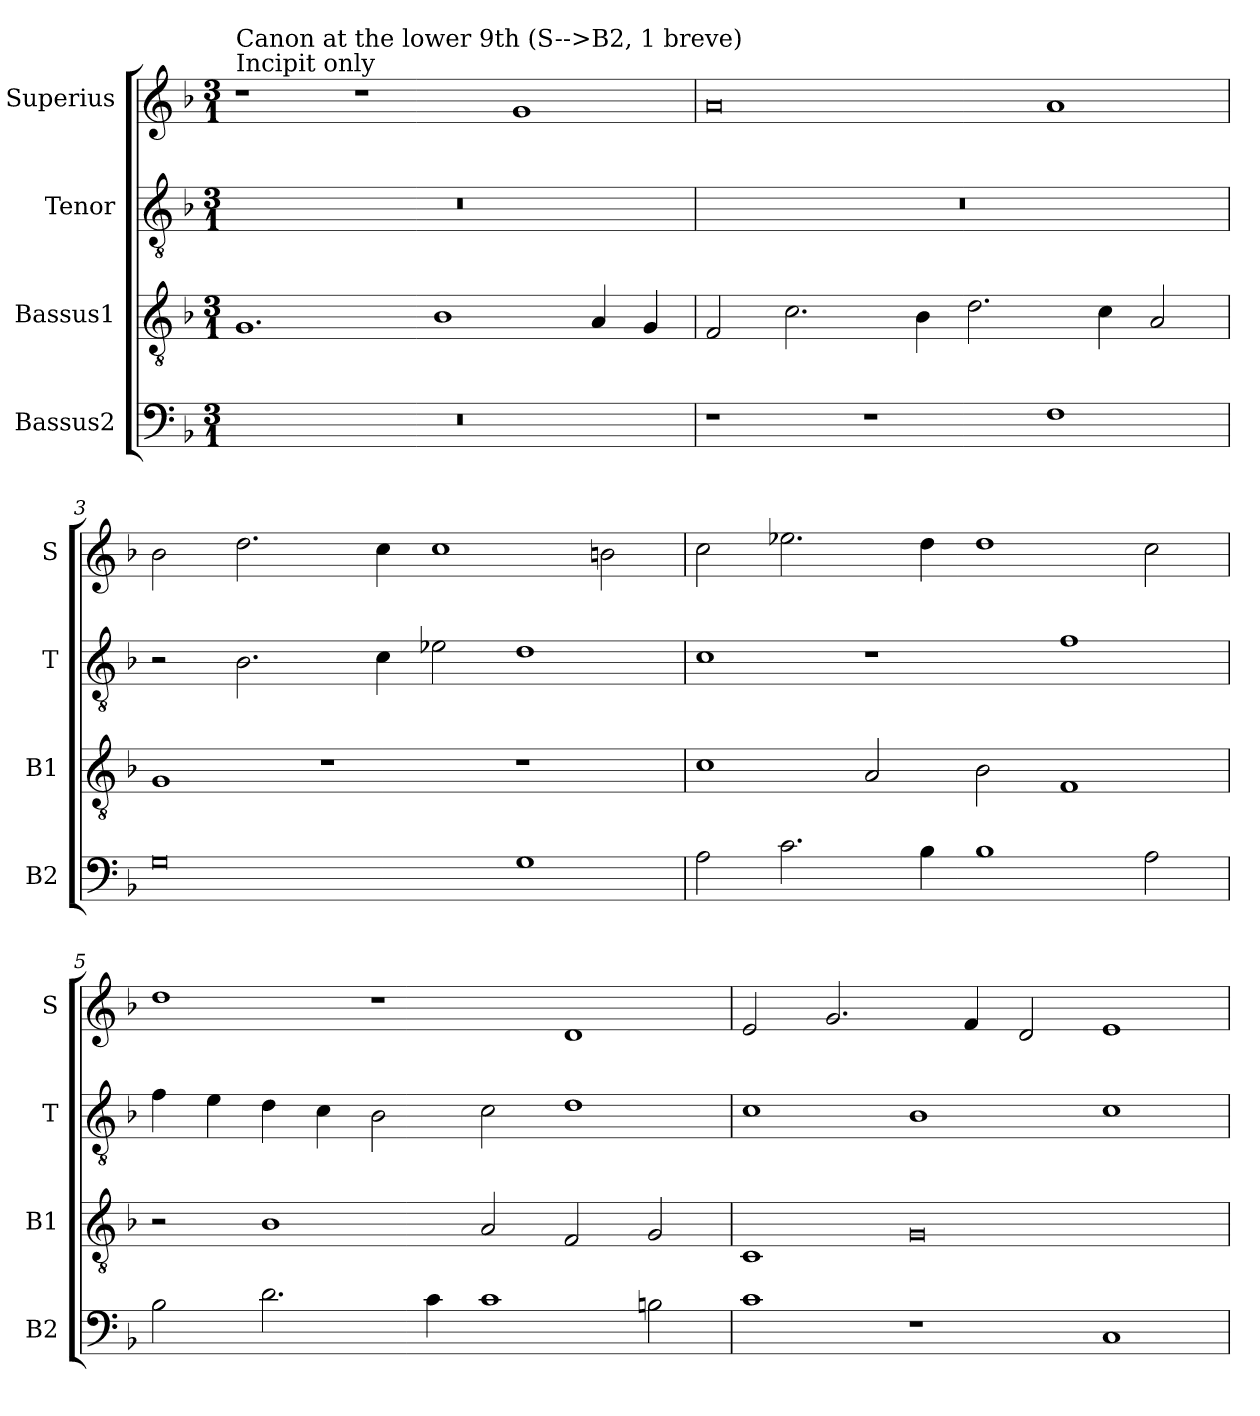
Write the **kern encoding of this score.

**kern	**kern	**kern	**kern
*part4	*part3	*part2	*part1
*staff4	*staff3	*staff2	*staff1
*I"Bassus2	*I"Bassus1	*I"Tenor	*I"Superius
*I'B2	*I'B1	*I'T	*I'S
*clefF4	*clefGv2	*clefGv2	*clefG2
*k[b-]	*k[b-]	*k[b-]	*k[b-]
*M3/1	*M3/1	*M3/1	*M3/1
=1	=1	=1	=1
!	!	!	!LO:TX:a:t=Incipit only
!	!	!	!LO:TX:a:t=Canon at the lower 9th (S-->B2, 1 breve)
0.r	1.G	0.r	1r
.	.	.	1r
.	1B-	.	.
.	.	.	1g
.	4A/	.	.
.	4G/	.	.
=2	=2	=2	=2
1r	2F/	0.r	0a
.	2.c\	.	.
1r	.	.	.
.	4B-\	.	.
.	2.d\	.	.
1F	.	.	1a
.	4c\	.	.
.	2A/	.	.
=3	=3	=3	=3
0G	1G	2r	2b-\
.	.	2.B-\	2.dd\
.	1r	.	.
.	.	4c\	4cc\
.	.	2e-X\	1cc
1G	1r	1d	.
.	.	.	2bn\
=4	=4	=4	=4
2A\	1c	1c	2cc\
2.c\	.	.	2.ee-X\
.	2A/	1r	.
4B-\	.	.	4dd\
1B-	2B-\	.	1dd
.	1F	1f	.
2A\	.	.	2cc\
=5	=5	=5	=5
2B-\	2r	4f\	1dd
.	.	4e\	.
2.d\	1B-	4d\	.
.	.	4c\	.
.	.	2B-\	1r
4c\	.	.	.
1c	2A/	2c\	.
.	2F/	1d	1d
2Bn\	2G/	.	.
=6	=6	=6	=6
1c	1C	1c	2e/
.	.	.	2.g/
1r	0G	1B-	.
.	.	.	4f/
.	.	.	2d/
1C	.	1c	1e
=	=	=	=
*-	*-	*-	*-
